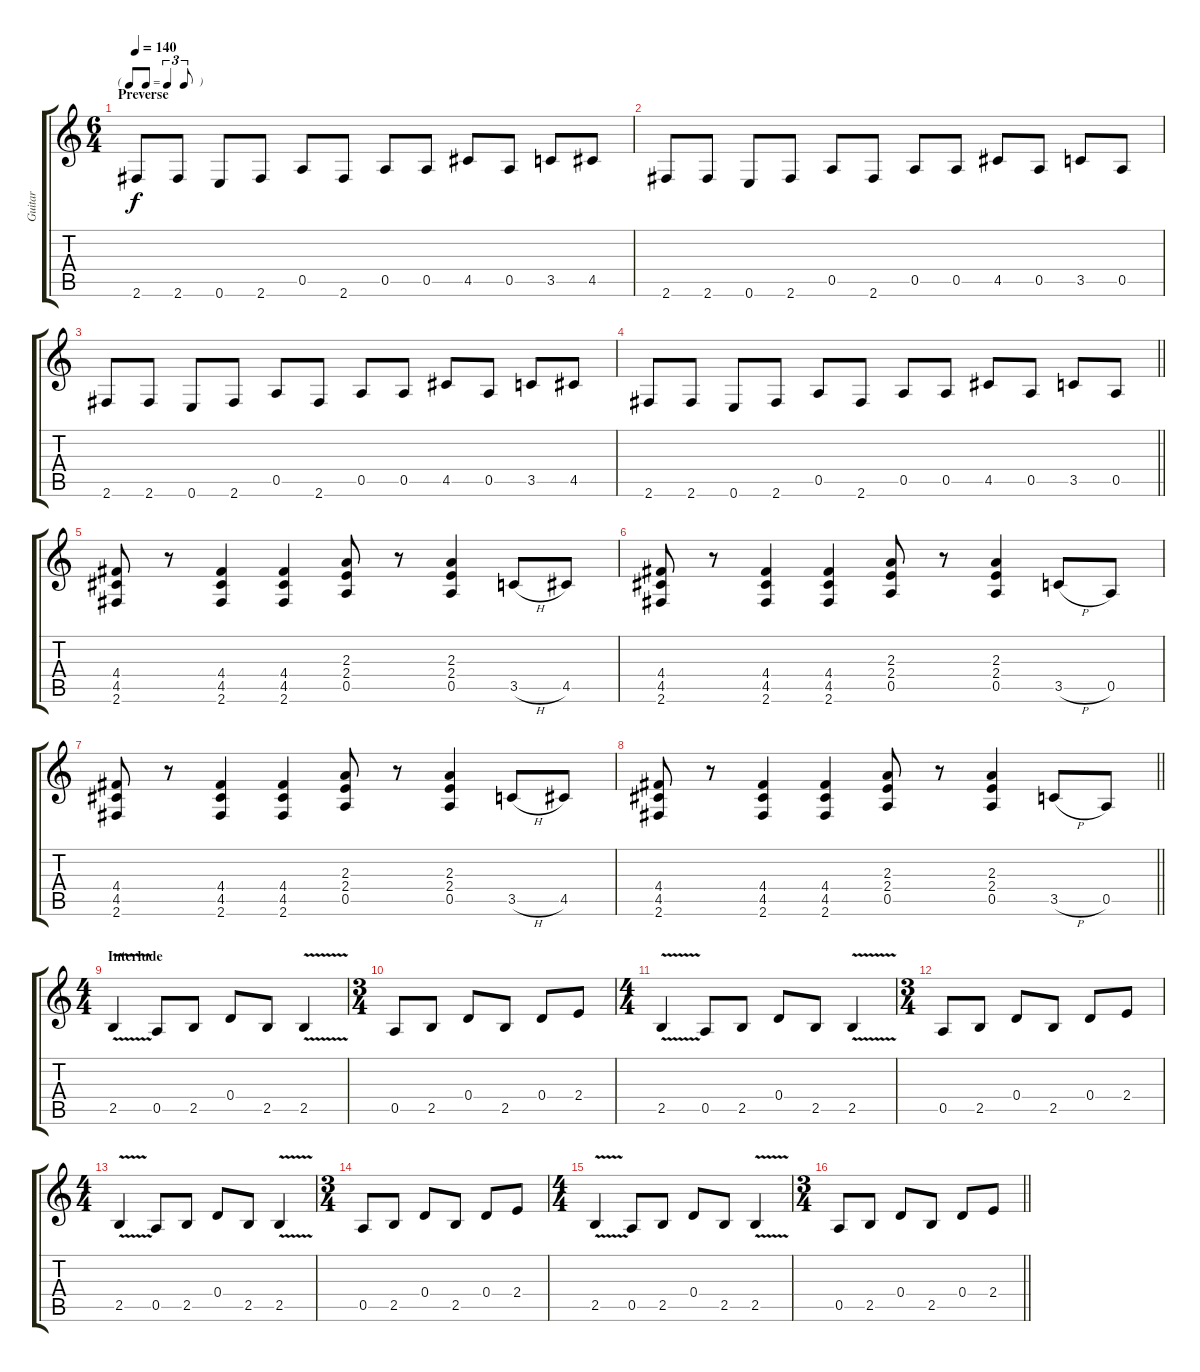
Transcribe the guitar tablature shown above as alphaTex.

\track ("Guitar" "Guitar") {instrument distortionguitar}
\staff {score tabs}
\tuning (E4 B3 G3 D3 A2 E2) {hide}
\ts (6 4)
\tf triplet8th
\section ("" "Preverse")
\tempo 140
\clef g2
\ks c
2.6.8{dy f} 2.6.8 0.6.8 2.6.8 0.5.8 2.6.8 0.5.8 0.5.8 4.5.8 0.5.8 3.5.8 4.5.8 |
2.6.8 2.6.8 0.6.8 2.6.8 0.5.8 2.6.8 0.5.8 0.5.8 4.5.8 0.5.8 3.5.8 0.5.8 |
2.6.8 2.6.8 0.6.8 2.6.8 0.5.8 2.6.8 0.5.8 0.5.8 4.5.8 0.5.8 3.5.8 4.5.8 |
\barLineRight lightlight
2.6.8 2.6.8 0.6.8 2.6.8 0.5.8 2.6.8 0.5.8 0.5.8 4.5.8 0.5.8 3.5.8 0.5.8 |
(4.4 4.5 2.6).8 r.8 (4.4 4.5 2.6).4 (4.4 4.5 2.6).4 (2.3 2.4 0.5).8 r.8 (2.3 2.4 0.5).4 3.5{h}.8 4.5.8 |
(4.4 4.5 2.6).8 r.8 (4.4 4.5 2.6).4 (4.4 4.5 2.6).4 (2.3 2.4 0.5).8 r.8 (2.3 2.4 0.5).4 3.5{h}.8 0.5.8 |
(4.4 4.5 2.6).8 r.8 (4.4 4.5 2.6).4 (4.4 4.5 2.6).4 (2.3 2.4 0.5).8 r.8 (2.3 2.4 0.5).4 3.5{h}.8 4.5.8 |
\barLineRight lightlight
(4.4 4.5 2.6).8 r.8 (4.4 4.5 2.6).4 (4.4 4.5 2.6).4 (2.3 2.4 0.5).8 r.8 (2.3 2.4 0.5).4 3.5{h}.8 0.5.8 |
\ts (4 4)
\section ("" "Interlude")
2.5{v}.4 0.5.8 2.5.8 0.4.8 2.5.8 2.5{v}.4 |
\ts (3 4)
0.5.8 2.5.8 0.4.8 2.5.8 0.4.8 2.4.8 |
\ts (4 4)
2.5{v}.4 0.5.8 2.5.8 0.4.8 2.5.8 2.5{v}.4 |
\ts (3 4)
0.5.8 2.5.8 0.4.8 2.5.8 0.4.8 2.4.8 |
\ts (4 4)
2.5{v}.4 0.5.8 2.5.8 0.4.8 2.5.8 2.5{v}.4 |
\ts (3 4)
0.5.8 2.5.8 0.4.8 2.5.8 0.4.8 2.4.8 |
\ts (4 4)
2.5{v}.4 0.5.8 2.5.8 0.4.8 2.5.8 2.5{v}.4 |
\ts (3 4)
\barLineRight lightlight
0.5.8 2.5.8 0.4.8 2.5.8 0.4.8 2.4.8
